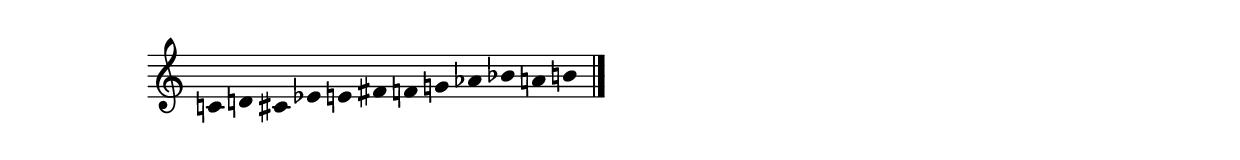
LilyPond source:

\version "2.17.0"
\language "english"

\new Score {
  \new Staff {
    {
      \override Staff.TimeSignature #'stencil = ##f
      \override Staff.Stem #'transparent = ##t
      \accidentalStyle Score.dodecaphonic
      \time 12/4
            c' d' cs' ef' e' fs' f' g' af' bf' a' b'
      \bar "|."
    }
  }
}
